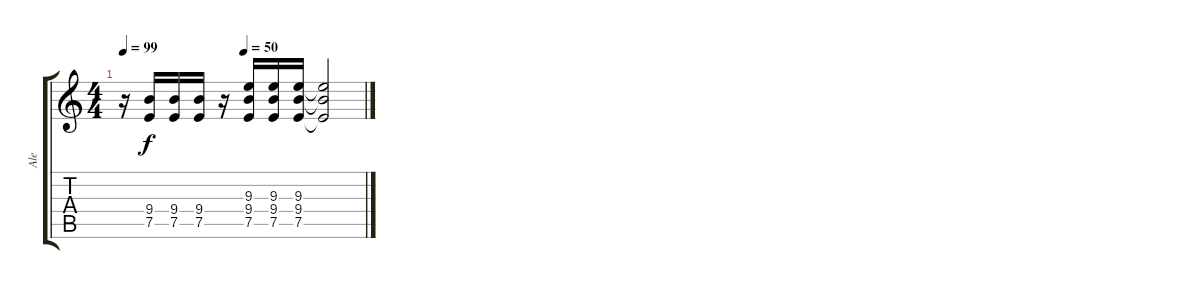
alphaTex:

\track ("Ale" "Ale") {instrument distortionguitar}
\staff {score tabs}
\tuning (E4 B3 G3 D3 A2 E2) {hide}
\ts (4 4)
\tempo 99
\tempo (50 0.5)
\clef g2
\ks c
r.16{dy f} (9.4 7.5).16 (9.4 7.5).16 (9.4 7.5).16 r.16 (9.3 9.4 7.5).16 (9.3 9.4 7.5).16 (9.3 9.4 7.5).16 (9.3{t} 9.4{t} 7.5{t}).2
